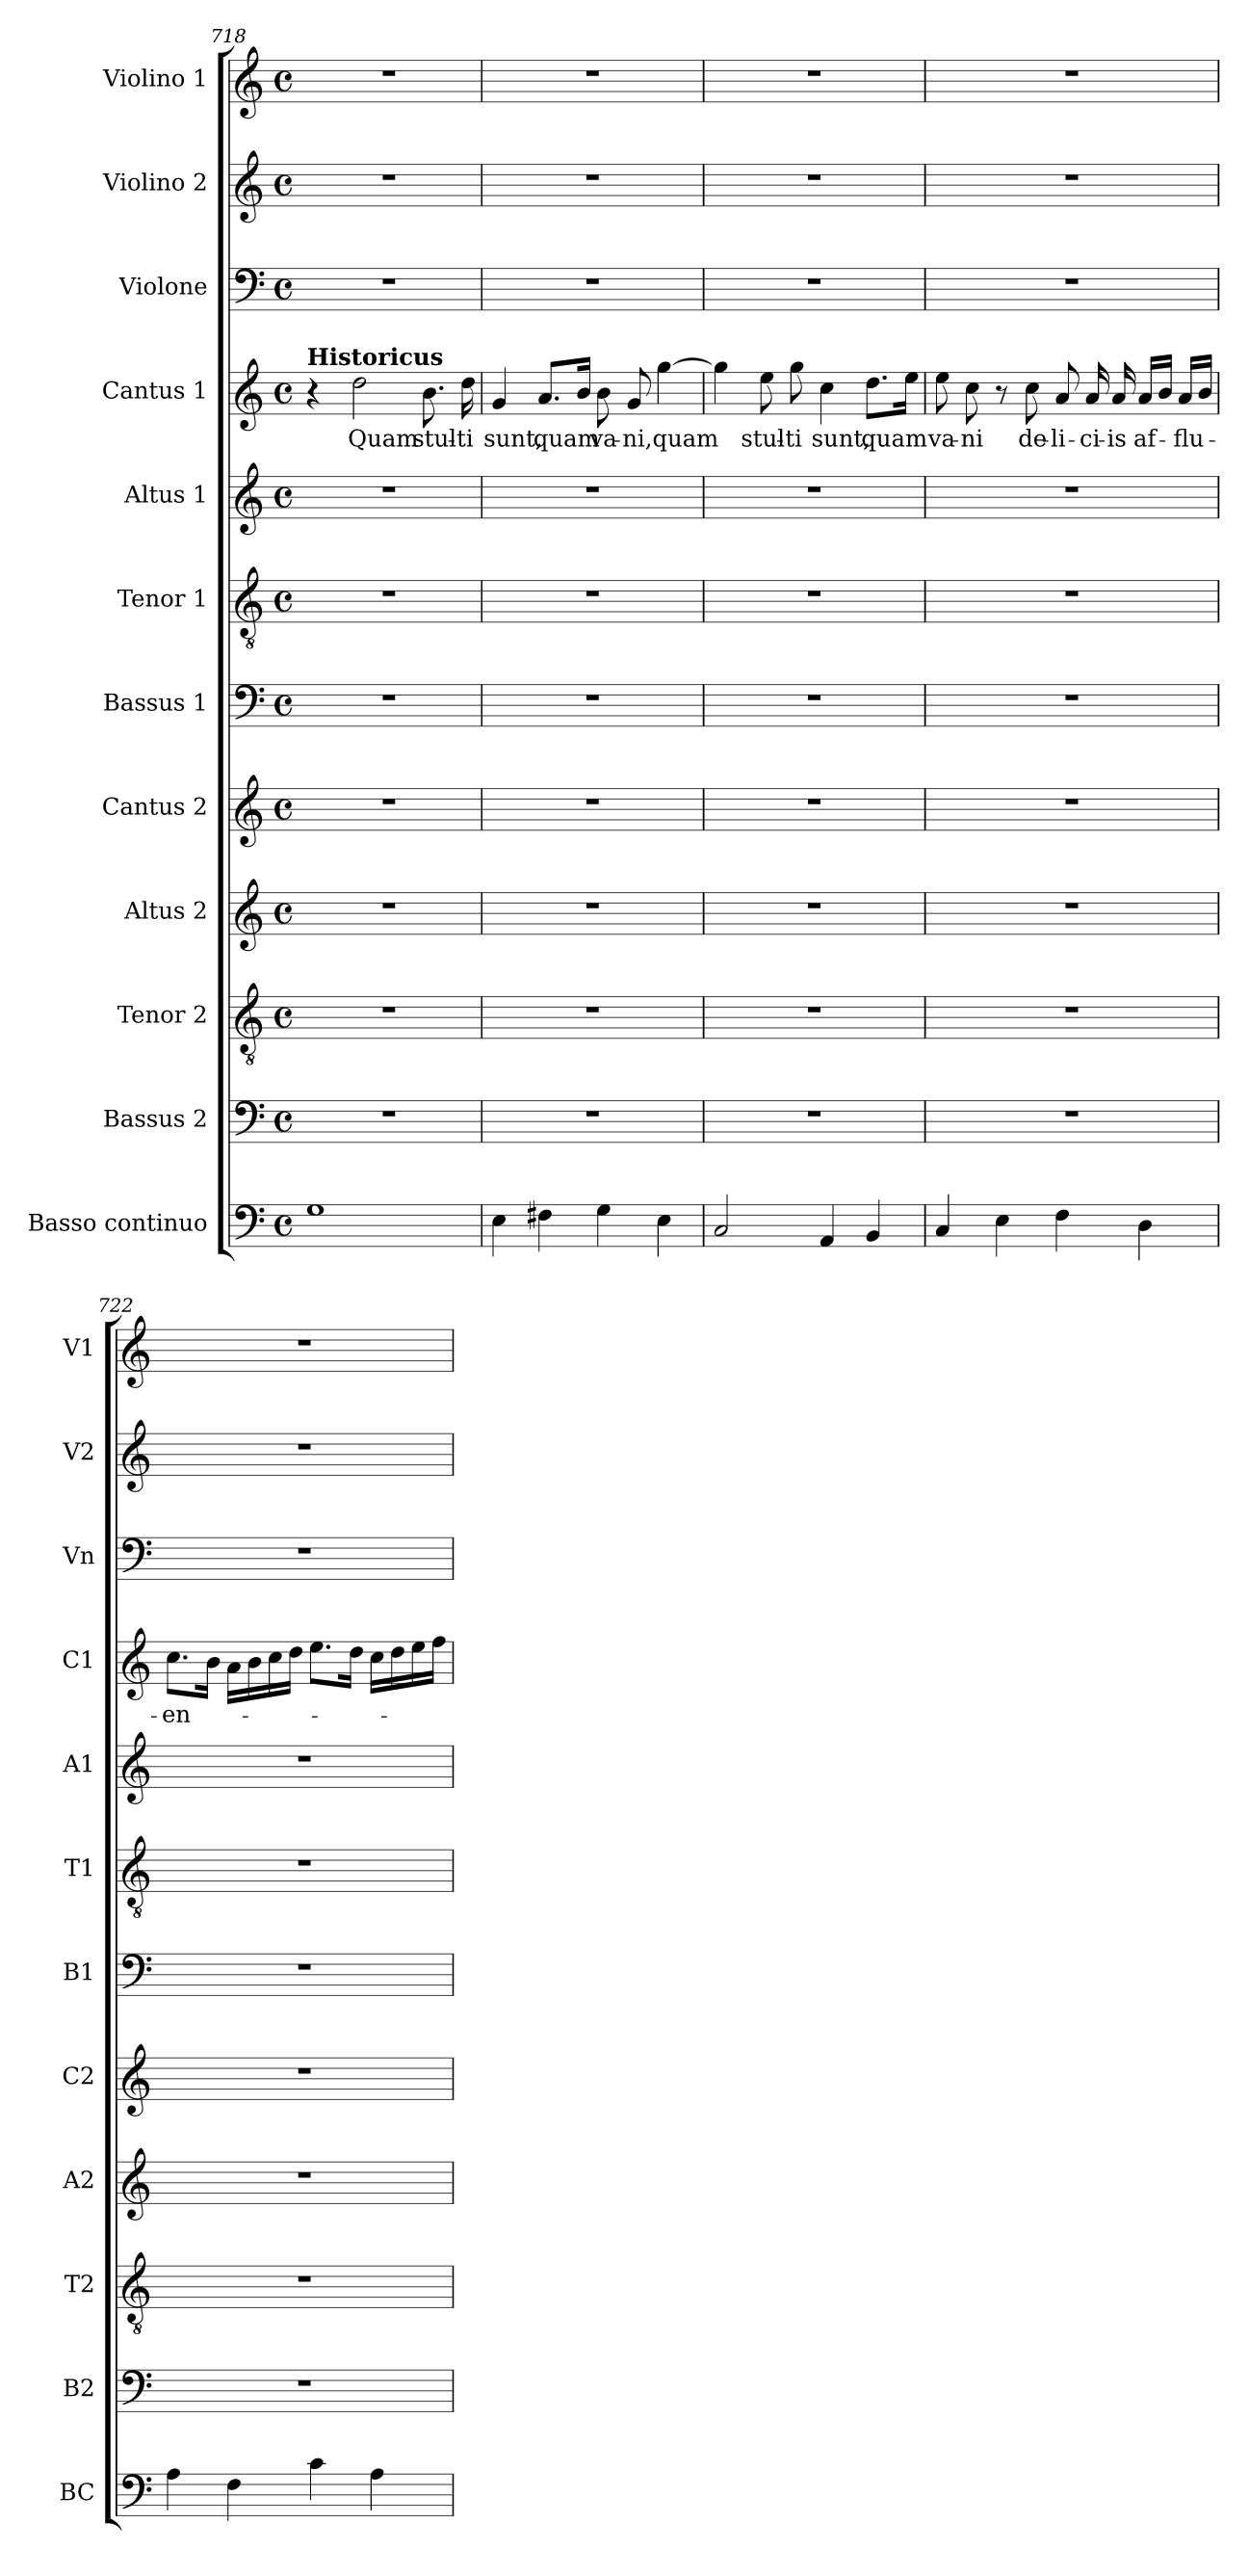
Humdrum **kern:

**kern	**kern	**kern	**kern	**kern	**kern	**kern	**kern	**kern	**text	**kern	**kern	**kern
*part12	*part11	*part10	*part9	*part8	*part7	*part6	*part5	*part4	*part4	*part3	*part2	*part1
*staff12	*staff11	*staff10	*staff9	*staff8	*staff7	*staff6	*staff5	*staff4	*staff4	*staff3	*staff2	*staff1
*I"Basso continuo	*I"Bassus 2	*I"Tenor 2	*I"Altus 2	*I"Cantus 2	*I"Bassus 1	*I"Tenor 1	*I"Altus 1	*I"Cantus 1	*	*I"Violone	*I"Violino 2	*I"Violino 1
*I'BC	*I'B2	*I'T2	*I'A2	*I'C2	*I'B1	*I'T1	*I'A1	*I'C1	*	*I'Vn	*I'V2	*I'V1
!!LO:PB:g=z
*clefF4	*clefF4	*clefGv2	*clefG2	*clefG2	*clefF4	*clefGv2	*clefG2	*clefG2	*	*clefF4	*clefG2	*clefG2
*ITrd7c12	*	*	*	*	*	*	*	*	*	*ITrd7c12	*	*
*k[]	*k[]	*k[]	*k[]	*k[]	*k[]	*k[]	*k[]	*k[]	*	*k[]	*k[]	*k[]
*C:	*C:	*C:	*C:	*C:	*C:	*C:	*C:	*C:	*	*C:	*C:	*C:
*M4/4	*M4/4	*M4/4	*M4/4	*M4/4	*M4/4	*M4/4	*M4/4	*M4/4	*	*M4/4	*M4/4	*M4/4
*met(c)	*met(c)	*met(c)	*met(c)	*met(c)	*met(c)	*met(c)	*met(c)	*met(c)	*	*met(c)	*met(c)	*met(c)
=718	=718	=718	=718	=718	=718	=718	=718	=718	=718	=718	=718	=718
!	!	!	!	!	!	!	!	!LO:TX:a:B:t=Historicus	!	!	!	!
1GG	1r	1r	1r	1r	1r	1r	1r	4r	.	1r	1r	1r
!	!	!	!	!	!	!	!	!	!LO:LY:b	!	!	!
.	.	.	.	.	.	.	.	2dd\	Quam	.	.	.
!	!	!	!	!	!	!	!	!	!LO:LY:b	!	!	!
.	.	.	.	.	.	.	.	8.b\	stul-	.	.	.
!	!	!	!	!	!	!	!	!	!LO:LY:b	!	!	!
.	.	.	.	.	.	.	.	16dd\	-ti	.	.	.
=719	=719	=719	=719	=719	=719	=719	=719	=719	=719	=719	=719	=719
!	!	!	!	!	!	!	!	!	!LO:LY:b	!	!	!
4EE\	1r	1r	1r	1r	1r	1r	1r	4g/	sunt,	1r	1r	1r
!	!	!	!	!	!	!	!	!	!LO:LY:b	!	!	!
4FF#X\	.	.	.	.	.	.	.	8.a/L	quam	.	.	.
.	.	.	.	.	.	.	.	16b/Jk	.	.	.	.
!	!	!	!	!	!	!	!	!	!LO:LY:b	!	!	!
4GG\	.	.	.	.	.	.	.	8b\	va-	.	.	.
!	!	!	!	!	!	!	!	!	!LO:LY:b	!	!	!
.	.	.	.	.	.	.	.	8g/	-ni,	.	.	.
!	!	!	!	!	!	!	!	!	!LO:LY:b	!	!	!
4EE\	.	.	.	.	.	.	.	[4gg\	quam	.	.	.
=720	=720	=720	=720	=720	=720	=720	=720	=720	=720	=720	=720	=720
2CC/	1r	1r	1r	1r	1r	1r	1r	4gg\]	.	1r	1r	1r
!	!	!	!	!	!	!	!	!	!LO:LY:b	!	!	!
.	.	.	.	.	.	.	.	8ee\	stul-	.	.	.
!	!	!	!	!	!	!	!	!	!LO:LY:b	!	!	!
.	.	.	.	.	.	.	.	8gg\	-ti	.	.	.
!	!	!	!	!	!	!	!	!	!LO:LY:b	!	!	!
4AAA/	.	.	.	.	.	.	.	4cc\	sunt,	.	.	.
!	!	!	!	!	!	!	!	!	!LO:LY:b	!	!	!
4BBB/	.	.	.	.	.	.	.	8.dd\L	quam	.	.	.
.	.	.	.	.	.	.	.	16ee\Jk	.	.	.	.
=721	=721	=721	=721	=721	=721	=721	=721	=721	=721	=721	=721	=721
!	!	!	!	!	!	!	!	!	!LO:LY:b	!	!	!
4CC/	1r	1r	1r	1r	1r	1r	1r	8ee\	va-	1r	1r	1r
!	!	!	!	!	!	!	!	!	!LO:LY:b	!	!	!
.	.	.	.	.	.	.	.	8cc\	-ni	.	.	.
4EE\	.	.	.	.	.	.	.	8r	.	.	.	.
!	!	!	!	!	!	!	!	!	!LO:LY:b	!	!	!
.	.	.	.	.	.	.	.	8cc\	de-	.	.	.
!	!	!	!	!	!	!	!	!	!LO:LY:b	!	!	!
4FF\	.	.	.	.	.	.	.	8a/	-li-	.	.	.
!	!	!	!	!	!	!	!	!	!LO:LY:b	!	!	!
.	.	.	.	.	.	.	.	16a/	-ci-	.	.	.
!	!	!	!	!	!	!	!	!	!LO:LY:b	!	!	!
.	.	.	.	.	.	.	.	16a/	-is	.	.	.
!	!	!	!	!	!	!	!	!	!LO:LY:b	!	!	!
4DD\	.	.	.	.	.	.	.	16a/LL	af-	.	.	.
.	.	.	.	.	.	.	.	16b/JJ	.	.	.	.
!	!	!	!	!	!	!	!	!	!LO:LY:b	!	!	!
.	.	.	.	.	.	.	.	16a/LL	-flu-	.	.	.
.	.	.	.	.	.	.	.	16b/JJ	.	.	.	.
!!LO:LB:g=z
=722	=722	=722	=722	=722	=722	=722	=722	=722	=722	=722	=722	=722
!	!	!	!	!	!	!	!	!	!LO:LY:b	!	!	!
4AA\	1r	1r	1r	1r	1r	1r	1r	8.cc\L	-en-	1r	1r	1r
.	.	.	.	.	.	.	.	16b\Jk	.	.	.	.
4FF\	.	.	.	.	.	.	.	16a\LL	.	.	.	.
.	.	.	.	.	.	.	.	16b\	.	.	.	.
.	.	.	.	.	.	.	.	16cc\	.	.	.	.
.	.	.	.	.	.	.	.	16dd\JJ	.	.	.	.
4C\	.	.	.	.	.	.	.	8.ee\L	.	.	.	.
.	.	.	.	.	.	.	.	16dd\Jk	.	.	.	.
4AA\	.	.	.	.	.	.	.	16cc\LL	.	.	.	.
.	.	.	.	.	.	.	.	16dd\	.	.	.	.
.	.	.	.	.	.	.	.	16ee\	.	.	.	.
.	.	.	.	.	.	.	.	16ff\JJ	.	.	.	.
=	=	=	=	=	=	=	=	=	=	=	=	=
*-	*-	*-	*-	*-	*-	*-	*-	*-	*-	*-	*-	*-
